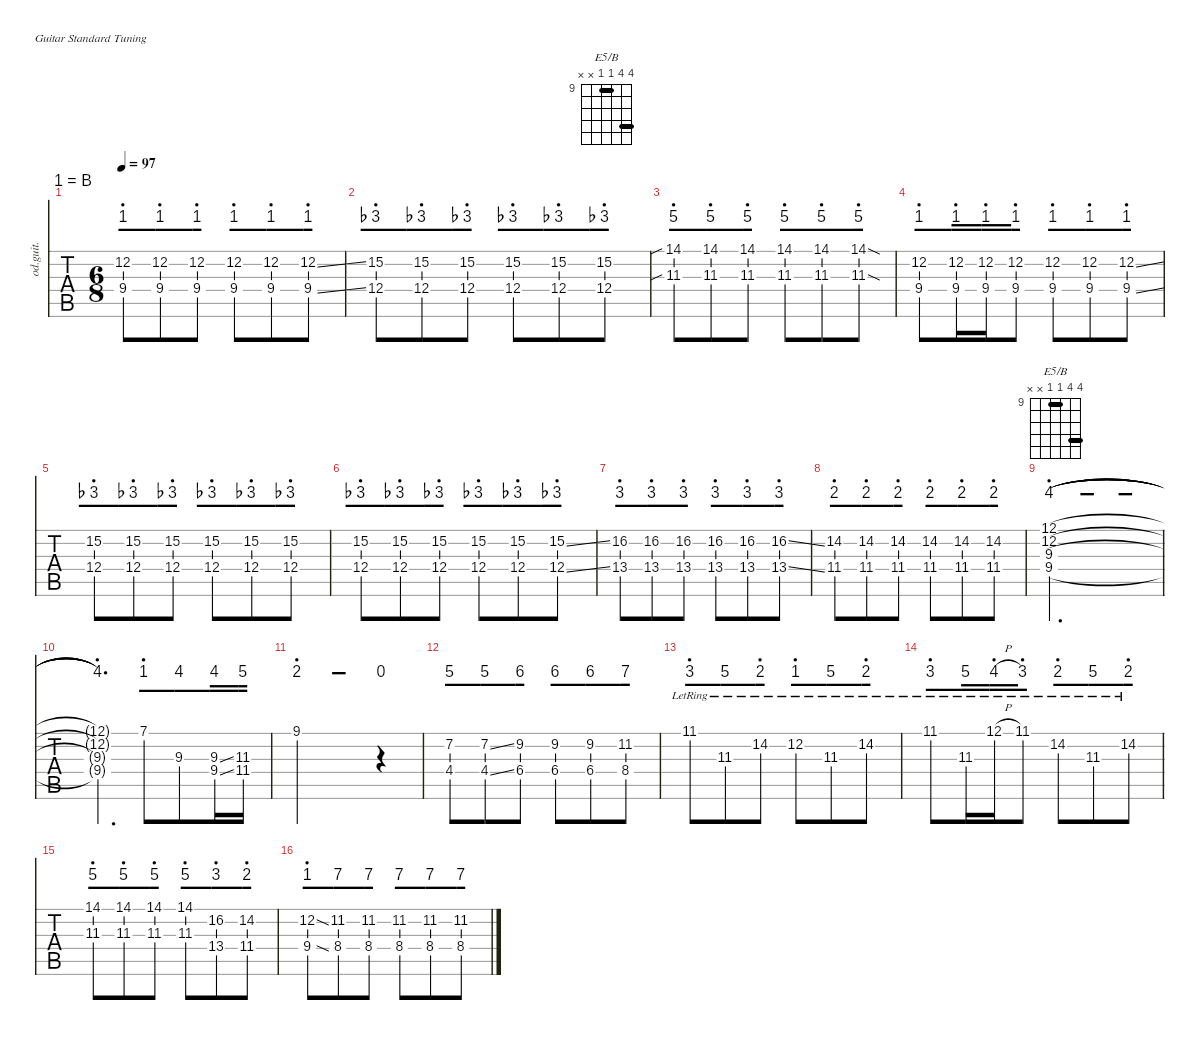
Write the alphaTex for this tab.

\defaultSystemsLayout 4
\hideDynamics
\bracketExtendMode nobrackets
\chordDiagramsInScore
\track ("Overdriven Guitar" "od.guit.") {instrument overdrivenguitar}
\staff {tabs numbered}
\tuning (E4 B3 G3 D3 A2 E2)
\chord ("E5/B" 12 12 9 9 x x) {firstfret 9 barre (9 12)}
\ts (6 8)
\tempo 97
\clef g2
\ks b
(12.2{acc forcenatural} 9.4{acc forcenatural}).8{dy mf} (12.2{acc forcenatural} 9.4{acc forcenatural}).8 (12.2{acc forcenatural} 9.4{acc forcenatural}).8 (12.2{acc forcenatural} 9.4{acc forcenatural}).8 (12.2{acc forcenatural} 9.4{acc forcenatural}).8 (12.2{ss acc forcenatural} 9.4{ss acc forcenatural}).8 |
(15.2{acc forcenatural} 12.4{acc forcenatural}).8 (15.2{acc forcenatural} 12.4{acc forcenatural}).8 (15.2{acc forcenatural} 12.4{acc forcenatural}).8 (15.2{acc forcenatural} 12.4{acc forcenatural}).8 (15.2{acc forcenatural} 12.4{acc forcenatural}).8 (15.2{acc forcenatural} 12.4{acc forcenatural}).8 |
(14.1{sib acc #} 11.3{sib acc #}).8 (14.1{acc #} 11.3{acc #}).8 (14.1{acc #} 11.3{acc #}).8 (14.1{acc #} 11.3{acc #}).8 (14.1{acc #} 11.3{acc #}).8 (14.1{sod acc #} 11.3{sod acc #}).8 |
(12.2{acc forcenatural} 9.4{acc forcenatural}).8 (12.2{acc forcenatural} 9.4{acc forcenatural}).16 (12.2{acc forcenatural} 9.4{acc forcenatural}).16 (12.2{acc forcenatural} 9.4{acc forcenatural}).8 (12.2{acc forcenatural} 9.4{acc forcenatural}).8 (12.2{acc forcenatural} 9.4{acc forcenatural}).8 (12.2{ss acc forcenatural} 9.4{ss acc forcenatural}).8 |
(15.2{acc forcenatural} 12.4{acc forcenatural}).8 (15.2{acc forcenatural} 12.4{acc forcenatural}).8 (15.2{acc forcenatural} 12.4{acc forcenatural}).8 (15.2{acc forcenatural} 12.4{acc forcenatural}).8 (15.2{acc forcenatural} 12.4{acc forcenatural}).8 (15.2{acc forcenatural} 12.4{acc forcenatural}).8 |
(15.2{acc forcenatural} 12.4{acc forcenatural}).8 (15.2{acc forcenatural} 12.4{acc forcenatural}).8 (15.2{acc forcenatural} 12.4{acc forcenatural}).8 (15.2{acc forcenatural} 12.4{acc forcenatural}).8 (15.2{acc forcenatural} 12.4{acc forcenatural}).8 (15.2{ss acc forcenatural} 12.4{ss acc forcenatural}).8 |
(16.2{acc #} 13.4{acc #}).8 (16.2{acc #} 13.4{acc #}).8 (16.2{acc #} 13.4{acc #}).8 (16.2{acc #} 13.4{acc #}).8 (16.2{acc #} 13.4{acc #}).8 (16.2{ss acc #} 13.4{ss acc #}).8 |
(14.2{acc #} 11.4{acc #}).8 (14.2{acc #} 11.4{acc #}).8 (14.2{acc #} 11.4{acc #}).8 (14.2{acc #} 11.4{acc #}).8 (14.2{acc #} 11.4{acc #}).8 (14.2{acc #} 11.4{acc #}).8 |
(12.1{acc forcenatural} 12.2{acc forcenatural} 9.3{acc forcenatural} 9.4{acc forcenatural}).2{d ch "E5/B"} |
(12.1{t acc forcenatural} 12.2{t acc forcenatural} 9.3{t acc forcenatural} 9.4{t acc forcenatural}).4{d} 7.1{acc forcenatural}.8 9.3{acc forcenatural}.8 (9.3{ss acc forcenatural} 9.4{ss acc forcenatural}).16 (11.3{acc #} 11.4{acc #}).16 |
9.1{acc #}.2 r.4 |
(7.2{acc #} 4.4{acc #}).8 (7.2{ss acc #} 4.4{ss acc #}).8 (9.2{acc #} 6.4{acc #}).8 (9.2{acc #} 6.4{acc #}).8 (9.2{acc #} 6.4{acc #}).8 (11.2{acc #} 8.4{acc #}).8 |
11.1{lr acc #}.8 11.3{lr acc #}.8 14.2{lr acc #}.8 12.2{lr acc forcenatural}.8 11.3{lr acc #}.8 14.2{lr acc #}.8 |
11.1{lr acc #}.8 11.3{lr acc #}.16 12.1{h lr acc forcenatural}.16 11.1{lr acc #}.8 14.2{lr acc #}.8 11.3{lr acc #}.8 14.2{lr acc #}.8 |
(14.1{acc #} 11.3{acc #}).8 (14.1{acc #} 11.3{acc #}).8 (14.1{acc #} 11.3{acc #}).8 (14.1{acc #} 11.3{acc #}).8 (16.2{acc #} 13.4{acc #}).8 (14.2{acc #} 11.4{acc #}).8 |
(12.2{ss acc forcenatural} 9.4{ss acc forcenatural}).8 (11.2{acc #} 8.4{acc #}).8 (11.2{acc #} 8.4{acc #}).8 (11.2{acc #} 8.4{acc #}).8 (11.2{acc #} 8.4{acc #}).8 (11.2{ss acc #} 8.4{ss acc #}).8
